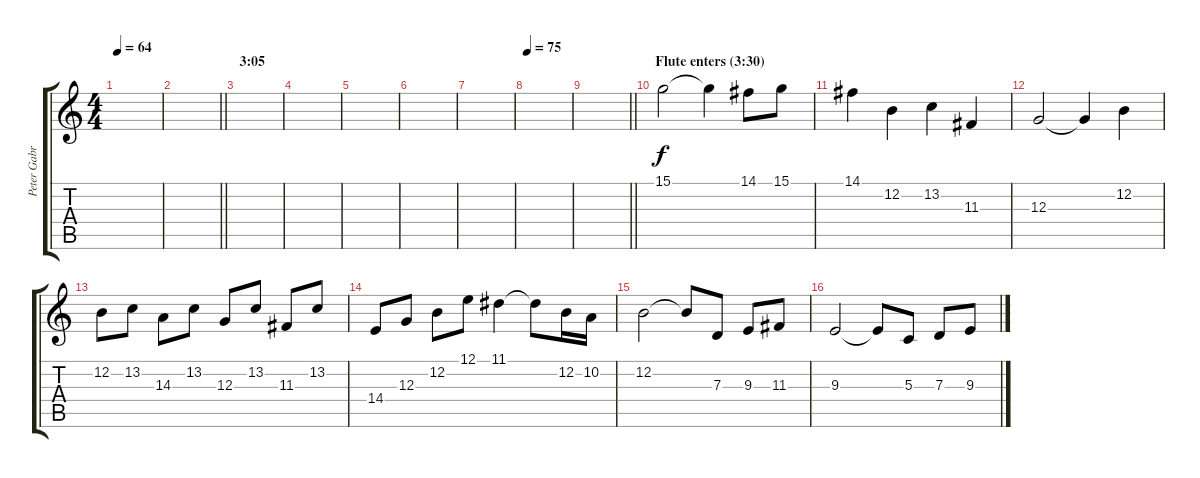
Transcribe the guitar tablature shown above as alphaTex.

\track ("Peter Gabriel (flute)" "Peter Gabr") {instrument flute}
\staff {score tabs}
\tuning (E4 B3 G3 D3 A2 E2) {hide}
\ts (4 4)
\tempo 64
\clef g2
\ks c
|
\barLineRight lightlight
|
\section ("" "3:05")
|
|
|
|
|
\tempo 75
|
\barLineRight lightlight
|
\section ("" "Flute enters (3:30)")
15.1.2 15.1{t}.4 14.1.8 15.1.8 |
14.1.4 12.2.4 13.2.4 11.3.4 |
12.3.2 12.3{t}.4 12.2.4 |
12.2.8 13.2.8 14.3.8 13.2.8 12.3.8 13.2.8 11.3.8 13.2.8 |
14.4.8 12.3.8 12.2.8 12.1.8 11.1.4 11.1{t}.8 12.2.16 10.2.16 |
12.2.2 12.2{t}.8 7.3.8 9.3.8 11.3.8 |
9.3.2 9.3{t}.8 5.3.8 7.3.8 9.3.8
